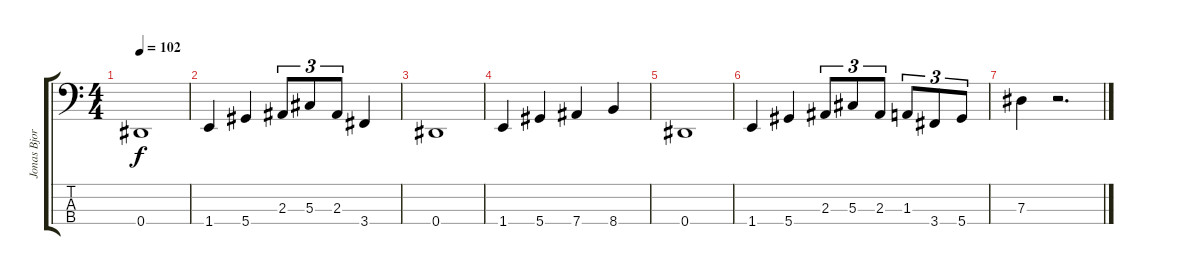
\track ("Jonas Bjorler" "Jonas Bjor") {instrument electricbassfinger}
\staff {score tabs}
\tuning (Gb2 Db2 Ab1 Eb1) {hide}
\ts (4 4)
\tempo 102
\clef f4
\ks c
0.4.1{dy f} |
1.4.4 5.4.4 2.3.8{tu (3 2)} 5.3.8{tu (3 2)} 2.3.8{tu (3 2)} 3.4.4 |
0.4.1 |
1.4.4 5.4.4 7.4.4 8.4.4 |
0.4.1 |
1.4.4 5.4.4 2.3.8{tu (3 2)} 5.3.8{tu (3 2)} 2.3.8{tu (3 2)} 1.3.8{tu (3 2)} 3.4.8{tu (3 2)} 5.4.8{tu (3 2)} |
7.3.4 r.2{d}
